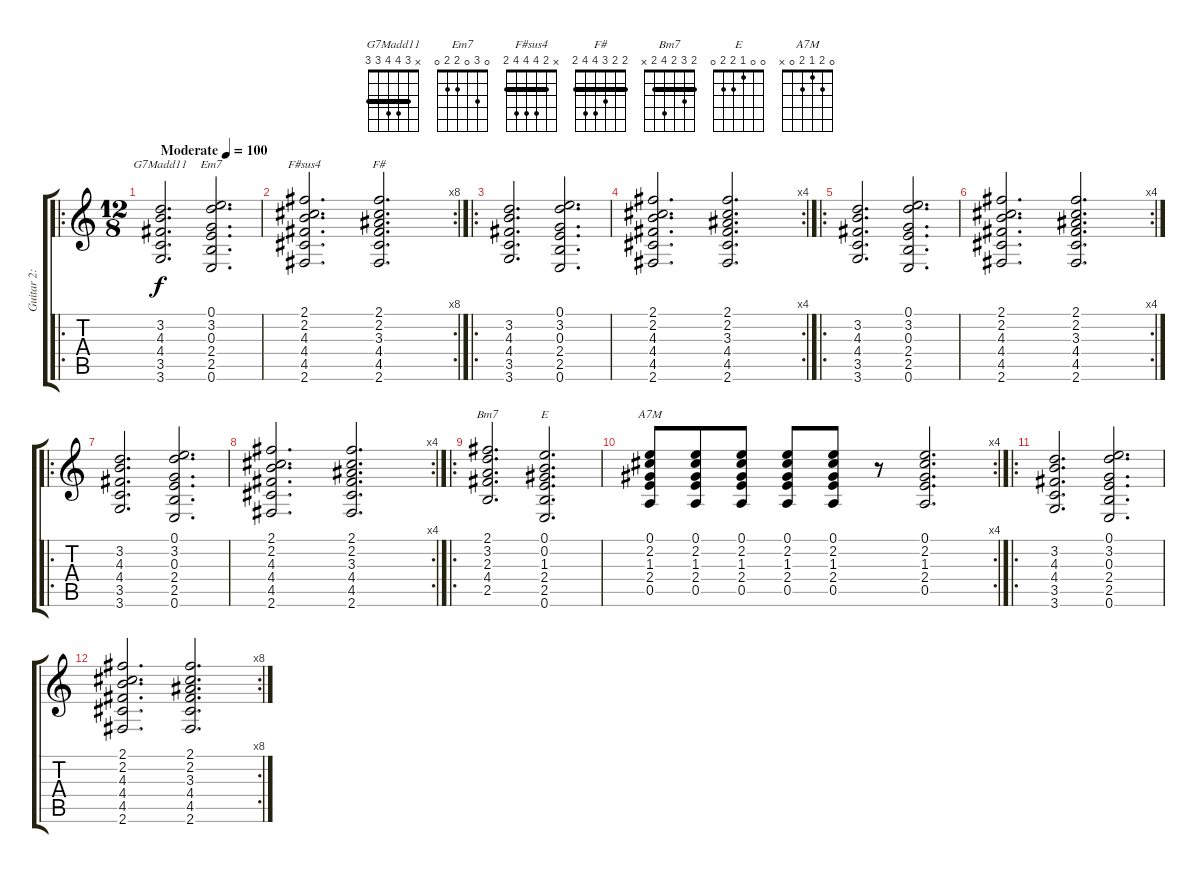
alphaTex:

\track ("Guitar 2: Chords" "Guitar 2: ") {instrument acousticguitarsteel}
\staff {score tabs}
\tuning (E4 B3 G3 D3 A2 E2) {hide}
\chord ("G7Madd11" x 3 4 4 3 3) {barre 3}
\chord ("Em7" 0 3 0 2 2 0)
\chord ("F#sus4" x 2 4 4 4 2) {barre 2}
\chord ("F#" 2 2 3 4 4 2) {barre 2}
\chord ("Bm7" 2 3 2 4 2 x) {barre 2}
\chord ("E" 0 0 1 2 2 0)
\chord ("A7M" 0 2 1 2 0 x)
\ro
\ts (12 8)
\tempo (100 "Moderate")
\clef g2
\ks c
(3.2 4.3 4.4 3.5 3.6).2{d ch "G7Madd11" dy f instrument acousticguitarsteel} (0.1 3.2 0.3 2.4 2.5 0.6).2{d ch "Em7"} |
\rc 8
(2.1 2.2 4.3 4.4 4.5 2.6).2{d ch "F#sus4"} (2.1 2.2 3.3 4.4 4.5 2.6).2{d ch "F#"} |
\ro
(3.2 4.3 4.4 3.5 3.6).2{d} (0.1 3.2 0.3 2.4 2.5 0.6).2{d} |
\rc 4
(2.1 2.2 4.3 4.4 4.5 2.6).2{d} (2.1 2.2 3.3 4.4 4.5 2.6).2{d} |
\ro
(3.2 4.3 4.4 3.5 3.6).2{d} (0.1 3.2 0.3 2.4 2.5 0.6).2{d} |
\rc 4
(2.1 2.2 4.3 4.4 4.5 2.6).2{d} (2.1 2.2 3.3 4.4 4.5 2.6).2{d} |
\ro
(3.2 4.3 4.4 3.5 3.6).2{d} (0.1 3.2 0.3 2.4 2.5 0.6).2{d} |
\rc 4
(2.1 2.2 4.3 4.4 4.5 2.6).2{d} (2.1 2.2 3.3 4.4 4.5 2.6).2{d} |
\ro
(2.1 3.2 2.3 4.4 2.5).2{d ch "Bm7"} (0.1 0.2 1.3 2.4 2.5 0.6).2{d ch "E"} |
\rc 4
(0.1 2.2 1.3 2.4 0.5).8{ch "A7M"} (0.1 2.2 1.3 2.4 0.5).8 (0.1 2.2 1.3 2.4 0.5).8 (0.1 2.2 1.3 2.4 0.5).8 (0.1 2.2 1.3 2.4 0.5).8 r.8 (0.1 2.2 1.3 2.4 0.5).2{d} |
\ro
(3.2 4.3 4.4 3.5 3.6).2{d} (0.1 3.2 0.3 2.4 2.5 0.6).2{d} |
\rc 8
(2.1 2.2 4.3 4.4 4.5 2.6).2{d} (2.1 2.2 3.3 4.4 4.5 2.6).2{d}
